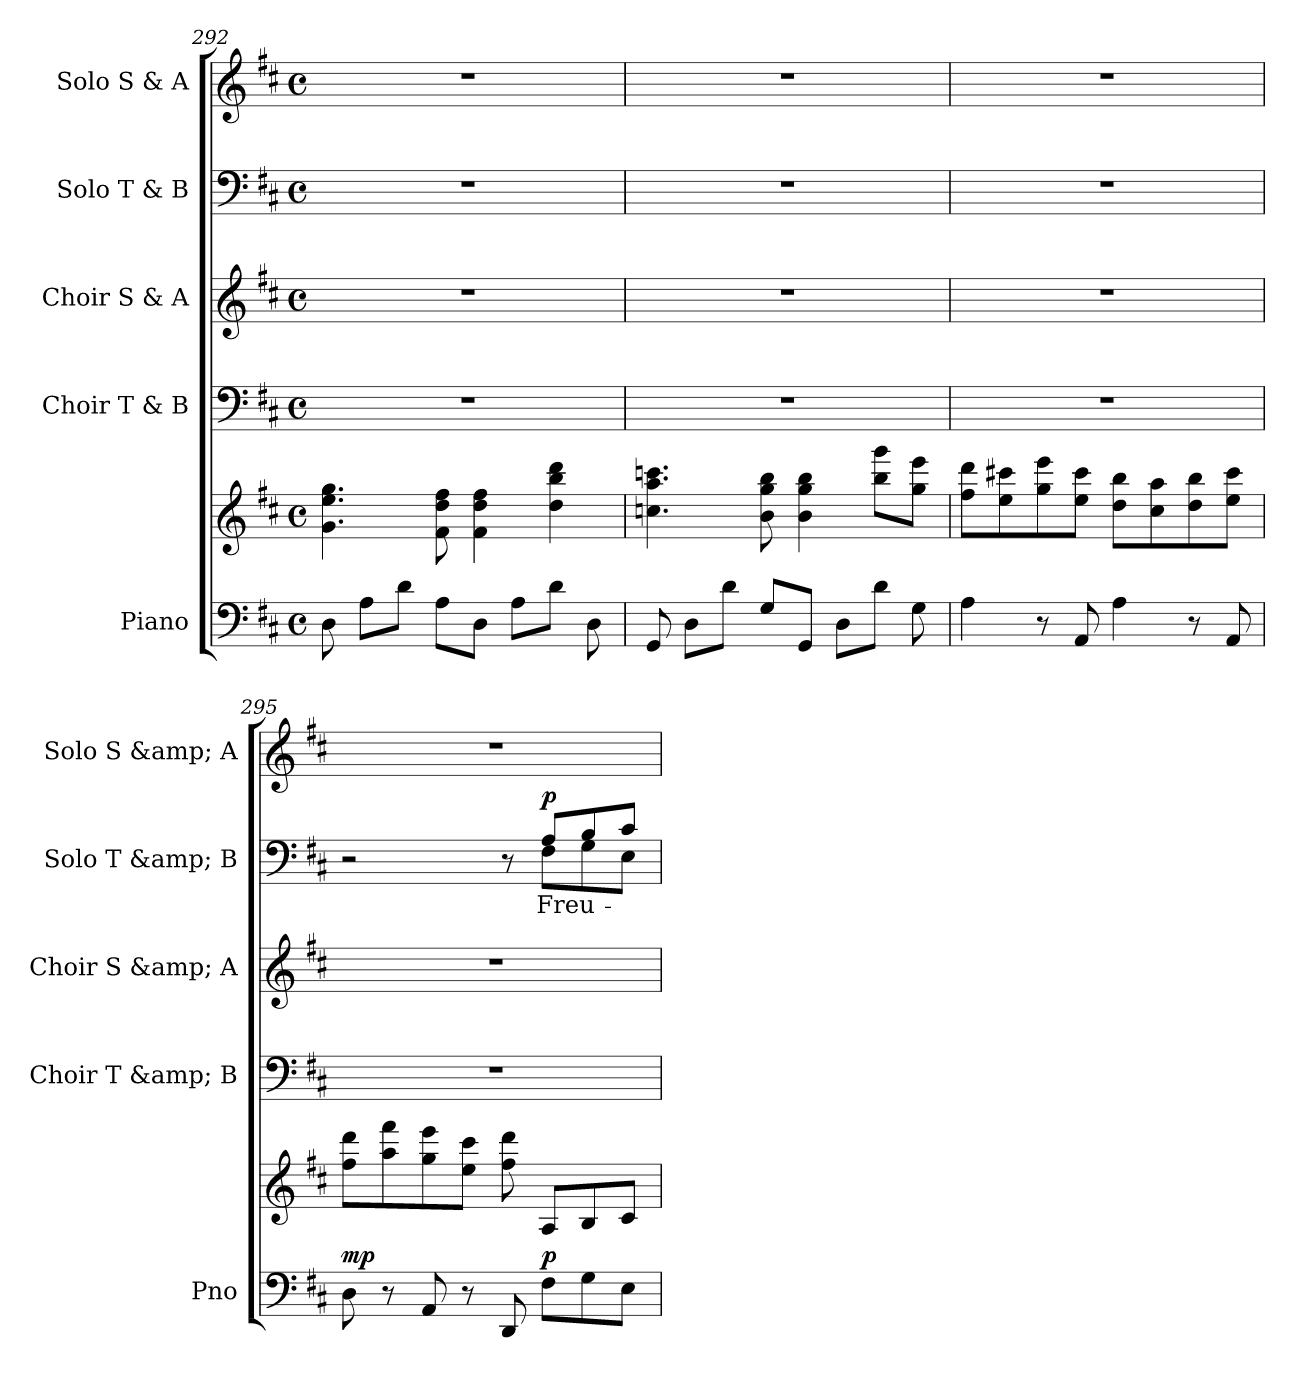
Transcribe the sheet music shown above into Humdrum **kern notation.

**kern	**kern	**dynam	**kern	**kern	**kern	**text	**dynam	**kern
*part5	*part5	*part5	*part4	*part3	*part2	*part2	*part2	*part1
*staff6	*staff5	*staff5/6	*staff4	*staff3	*staff2	*staff2	*staff2	*staff1
*I"Piano	*	*	*I"Choir T &amp; B	*I"Choir S &amp; A	*I"Solo T &amp; B	*	*	*I"Solo S &amp; A
*I'Pno	*	*	*I'Choir T &amp; B	*I'Choir S &amp; A	*I'Solo T &amp; B	*	*	*I'Solo S &amp; A
*clefF4	*clefG2	*	*clefF4	*clefG2	*clefF4	*	*	*clefG2
*k[f#c#]	*k[f#c#]	*	*k[f#c#]	*k[f#c#]	*k[f#c#]	*	*	*k[f#c#]
*M4/4	*M4/4	*	*M4/4	*M4/4	*M4/4	*	*	*M4/4
*met(c)	*met(c)	*	*met(c)	*met(c)	*met(c)	*	*	*met(c)
=292	=292	=292	=292	=292	=292	=292	=292	=292
8D\	4.g\ 4.ee\ 4.gg\	.	1r	1r	1r	.	.	1r
8A\L	.	.	.	.	.	.	.	.
8d\J	.	.	.	.	.	.	.	.
8A\L	8f#\ 8dd\ 8ff#\	.	.	.	.	.	.	.
8D\J	4f#\ 4dd\ 4ff#\	.	.	.	.	.	.	.
8A\L	.	.	.	.	.	.	.	.
8d\J	4dd\ 4bb\ 4ddd\	.	.	.	.	.	.	.
8D\	.	.	.	.	.	.	.	.
=293	=293	=293	=293	=293	=293	=293	=293	=293
8GG/	4.ccn\ 4.aa\ 4.cccn\	.	1r	1r	1r	.	.	1r
8D\L	.	.	.	.	.	.	.	.
8d\J	.	.	.	.	.	.	.	.
8G/L	8b\ 8gg\ 8bb\	.	.	.	.	.	.	.
8GG/J	4b\ 4gg\ 4bb\	.	.	.	.	.	.	.
8D\L	.	.	.	.	.	.	.	.
8d\J	8bb\ 8ggg\L	.	.	.	.	.	.	.
8G\	8gg\ 8eee\J	.	.	.	.	.	.	.
=294	=294	=294	=294	=294	=294	=294	=294	=294
4A\	8ff#\ 8ddd\L	.	1r	1r	1r	.	.	1r
.	8ee\ 8ccc#X\	.	.	.	.	.	.	.
8r	8gg\ 8eee\	.	.	.	.	.	.	.
8AA/	8ee\ 8ccc#\J	.	.	.	.	.	.	.
4A\	8dd\ 8bb\L	.	.	.	.	.	.	.
.	8cc#\ 8aa\	.	.	.	.	.	.	.
8r	8dd\ 8bb\	.	.	.	.	.	.	.
8AA/	8ee\ 8ccc#\J	.	.	.	.	.	.	.
!!LO:PB:g=z
=295	=295	=295	=295	=295	=295	=295	=295	=295
*	*	*	*	*	*^	*	*	*
!	!	!LO:DY:a=2	!	!	!	!	!	!	!
8D\	8ff#\ 8ddd\L	mp	1r	1r	2r	2ryy	.	.	1r
8r	8aa\ 8fff#\	.	.	.	.	.	.	.	.
8AA/	8gg\ 8eee\	.	.	.	.	.	.	.	.
8r	8ee\ 8ccc#\J	.	.	.	.	.	.	.	.
8DD/	8ff#\ 8ddd\	.	.	.	8r	8ryy	.	.	.
!	!	!LO:DY:a=2	!	!	!	!	!LO:LY:b	!LO:DY:a	!
8F#\L	8A/L	p	.	.	8A/L	8F#\L	Freu-	p	.
8G\	8B/	.	.	.	8B/	8G\	.	.	.
8E\J	8c#/J	.	.	.	8c#/J	8E\J	.	.	.
*	*	*	*	*	*v	*v	*	*	*
=	=	=	=	=	=	=	=	=
*-	*-	*-	*-	*-	*-	*-	*-	*-
